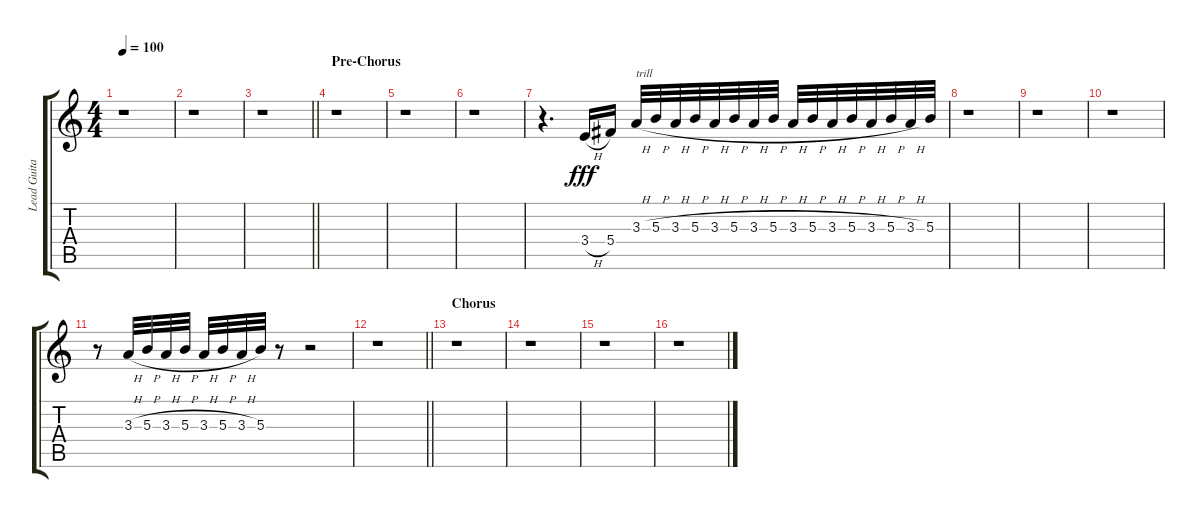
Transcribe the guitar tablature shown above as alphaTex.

\track ("Lead Guitar" "Lead Guita") {instrument overdrivenguitar}
\staff {score tabs}
\tuning (Eb4 Bb3 Gb3 Db3 Ab2 Eb2) {hide}
\ts (4 4)
\tempo 100
\clef g2
\ks c
r.1{dy f} |
r.1 |
\barLineRight lightlight
r.1 |
\section ("" "Pre-Chorus")
r.1 |
r.1 |
r.1 |
r.4{d} 3.4{h}.16{dy fff} 5.4.16 3.3{h}.32{txt "trill"} 5.3{h}.32 3.3{h}.32 5.3{h}.32 3.3{h}.32 5.3{h}.32 3.3{h}.32 5.3{h}.32 3.3{h}.32 5.3{h}.32 3.3{h}.32 5.3{h}.32 3.3{h}.32 5.3{h}.32 3.3{h}.32 5.3.32 |
r.1 |
r.1 |
r.1 |
r.8 3.3{h}.32 5.3{h}.32 3.3{h}.32 5.3{h}.32 3.3{h}.32 5.3{h}.32 3.3{h}.32 5.3.32 r.8 r.2 |
\barLineRight lightlight
r.1 |
\section ("" "Chorus")
r.1 |
r.1 |
r.1 |
r.1
